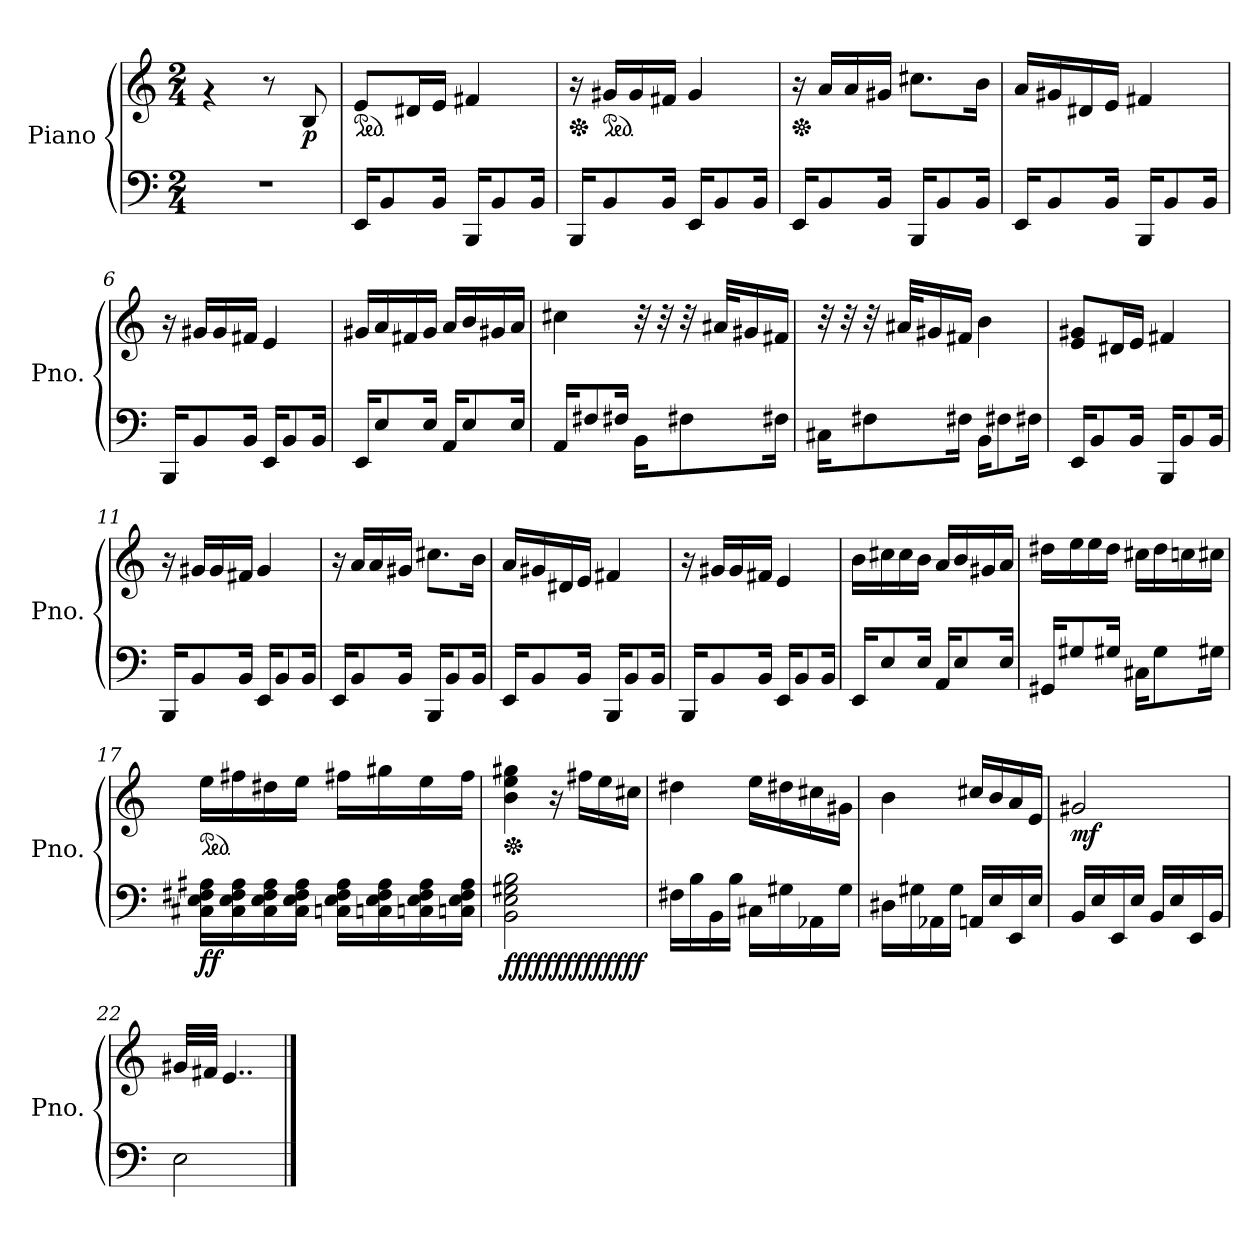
**kern	**kern	**dynam
*part1	*part1	*part1
*staff2	*staff1	*staff1/2
*I"Piano	*	*
*I'Pno.	*	*
*clefF4	*clefG2	*
*k[]	*k[]	*
*M2/4	*M2/4	*
*MM32	*MM32	*
=1	=1	=1
2r	4rg	.
.	8r	.
!	!	!LO:DY:b
.	8B/	p
=2	=2	=2
*	*ped	*
16EE/KL	8e/L	.
8BB/	.	.
.	16d#X/L	.
16BB/Jk	16e/JJ	.
16BBB/KL	4f#X/	.
8BB/	.	.
16BB/Jk	.	.
=3	=3	=3
*	*Xped	*
16BBB/KL	16r	.
*	*ped	*
8BB/	16g#X/LL	.
.	16g#/	.
16BB/Jk	16f#X/JJ	.
16EE/KL	4g#/	.
8BB/	.	.
16BB/Jk	.	.
=4	=4	=4
*	*Xped	*
16EE/KL	16r	.
8BB/	16a/LL	.
.	16a/	.
16BB/Jk	16g#X/JJ	.
16BBB/KL	8.cc#X\L	.
8BB/	.	.
16BB/Jk	16b\Jk	.
=5	=5	=5
16EE/KL	16a/LL	.
8BB/	16g#X/	.
.	16d#X/	.
16BB/Jk	16e/JJ	.
16BBB/KL	4f#X/	.
8BB/	.	.
16BB/Jk	.	.
=6	=6	=6
16BBB/KL	16r	.
8BB/	16g#X/LL	.
.	16g#/	.
16BB/Jk	16f#X/JJ	.
16EE/KL	4e/	.
8BB/	.	.
16BB/Jk	.	.
!!LO:LB:g=z
=7	=7	=7
16EE/KL	16g#X/LL	.
8E/	16a/	.
.	16f#X/	.
*	*MM34	*
16E/Jk	16g#/JJ	.
16AA/KL	16a/LL	.
8E/	16b/	.
.	16g#X/	.
16E/Jk	16a/JJ	.
=8	=8	=8
*	*MM32	*
16AA/KL	4cc#X\	.
8F#X/	.	.
16F#X/Jk	.	.
16BB\KL	32r	.
.	32r	.
8F#X\	32r	.
.	32a#X/KLL	.
.	16g#X/	.
16F#X\Jk	16f#X/JJ	.
=9	=9	=9
16C#X\KL	32r	.
.	32r	.
8F#X\	32r	.
.	32a#X/KLL	.
.	16g#X/	.
16F#X\Jk	16f#X/JJ	.
16BB\KL	4b\	.
8F#X\	.	.
16F#X\Jk	.	.
=10	=10	=10
16EE/KL	8e/ 8g#X/L	.
8BB/	.	.
.	16d#X/L	.
16BB/Jk	16e/JJ	.
*	*MM34	*
16BBB/KL	4f#X/	.
8BB/	.	.
16BB/Jk	.	.
!!LO:LB:g=z
=11	=11	=11
16BBB/KL	16r	.
8BB/	16g#X/LL	.
.	16g#/	.
16BB/Jk	16f#X/JJ	.
*	*MM33	*
16EE/KL	4g#/	.
8BB/	.	.
16BB/Jk	.	.
=12	=12	=12
16EE/KL	16r	.
8BB/	16a/LL	.
.	16a/	.
16BB/Jk	16g#X/JJ	.
*	*MM32	*
16BBB/KL	8.cc#X\L	.
8BB/	.	.
16BB/Jk	16b\Jk	.
=13	=13	=13
16EE/KL	16a/LL	.
8BB/	16g#X/	.
.	16d#X/	.
16BB/Jk	16e/JJ	.
16BBB/KL	4f#X/	.
8BB/	.	.
16BB/Jk	.	.
=14	=14	=14
16BBB/KL	16r	.
8BB/	16g#X/LL	.
.	16g#/	.
16BB/Jk	16f#X/JJ	.
16EE/KL	4e/	.
8BB/	.	.
16BB/Jk	.	.
=15	=15	=15
16EE/KL	16b\LL	.
8E/	16cc#X\	.
.	16cc#\	.
16E/Jk	16b\JJ	.
16AA/KL	16a/LL	.
*	*MM35	*
8E/	16b/	.
.	16g#X/	.
16E/Jk	16a/JJ	.
!!LO:LB:g=z
=16	=16	=16
16GG#X/KL	16dd#X\LL	.
*	*MM36	*
8G#X/	16ee\	.
.	16ee\	.
16G#X/Jk	16dd#\JJ	.
16C#X\KL	16cc#X\LL	.
8G#\	16dd#\	.
.	16ccn\	.
*	*MM35	*
16G#X\Jk	16cc#X\JJ	.
=17	=17	=17
*	*ped	*
*	*MM32	*
!	!	!LO:DY:b=2
!	!	!LO:DY:n=1:b
16C#X\ 16E\ 16F#X\ 16A#X\LL	16ee\LL	f f
*	*MM34	*
16C#\ 16E\ 16F#\ 16A#\	16ff#X\	.
16C#\ 16E\ 16F#\ 16A#\	16dd#X\	.
16C#\ 16E\ 16F#\ 16A#\JJ	16ee\JJ	.
*	*MM36	*
16Cn\ 16E\ 16F#\ 16A#\LL	16ff#X\LL	.
16Cn\ 16E\ 16F#\ 16A#\	16gg#X\	.
16Cn\ 16E\ 16F#\ 16A#\	16ee\	.
*	*MM33	*
16Cn\ 16E\ 16F#\ 16A#\JJ	16ff#\JJ	.
=18	=18	=18
*	*Xped	*
*	*MM32	*
!	!	!LO:DY:b=2
!	!	!LO:DY:n=1:b=2
!	!	!LO:DY:n=2:b=2
!	!	!LO:DY:n=3:b=2
!	!	!LO:DY:n=4:b
!	!	!LO:DY:n=5:b
!	!	!LO:DY:n=6:b
2BB\ 2E\ 2G#X\ 2B\	4b\ 4ee\ 4gg#X\	ff ff ff ff ff ff ff
.	16r	.
.	16ff#X\LL	.
*	*MM34	*
.	16ee\	.
.	16cc#X\JJ	.
=19	=19	=19
*	*MM32	*
16F#X\LL	4dd#X\	.
16B\	.	.
16BB\	.	.
16B\JJ	.	.
16C#X\LL	16ee\LL	.
16G#X\	16dd#X\	.
16AA-X\	16cc#X\	.
16G#\JJ	16g#X\JJ	.
!!LO:LB:g=z
=20	=20	=20
16D#X\LL	4b\	.
16G#X\	.	.
16AA-X\	.	.
16G#\JJ	.	.
16AAn/LL	16cc#X/LL	.
16E/	16b/	.
16EE/	16a/	.
16E/JJ	16e/JJ	.
=21	=21	=21
!	!	!LO:DY:b
16BB/LL	2g#X/	mf
16E/	.	.
16EE/	.	.
16E/JJ	.	.
16BB/LL	.	.
16E/	.	.
16EE/	.	.
16BB/JJ	.	.
=22	=22	=22
!	!	!LO:DY:b=2
!	!	!LO:DY:n=1:b
2E\	32g#X/LLL	p mf
.	32f#X/JJJ	.
.	4..e/	.
==	==	==
*-	*-	*-
